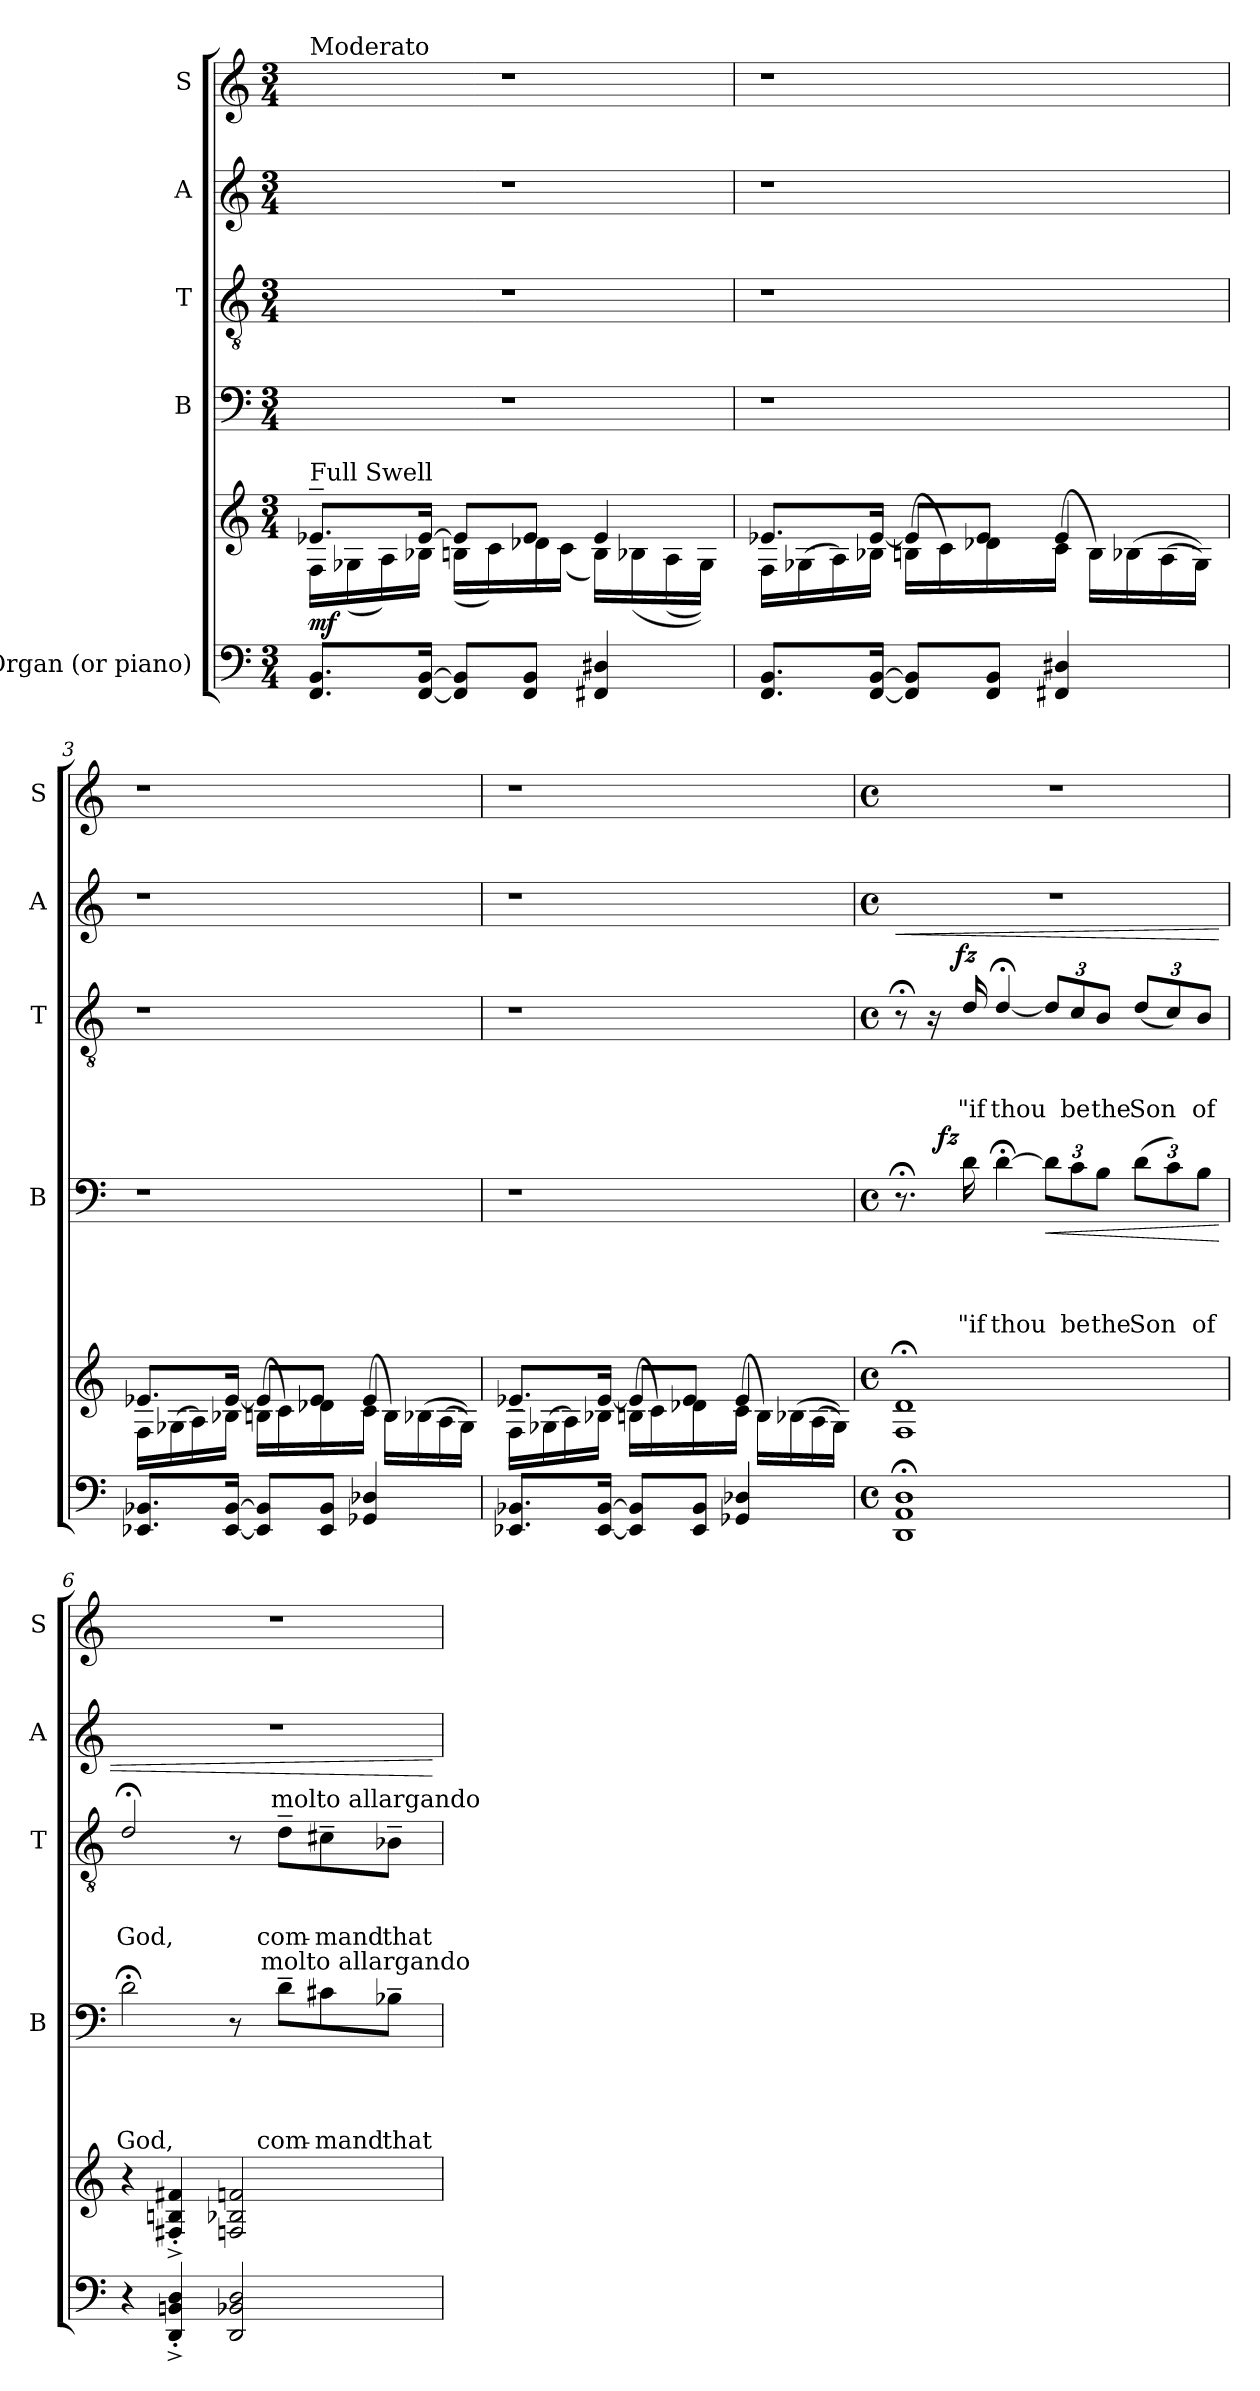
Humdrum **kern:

**kern	**kern	**dynam	**kern	**text	**text	**text	**text	**dynam	**kern	**text	**text	**text	**dynam	**kern	**dynam	**kern
*part5	*part5	*part5	*part4	*part4	*part4	*part4	*part4	*part4	*part3	*part3	*part3	*part3	*part3	*part2	*part2	*part1
*staff6	*staff5	*staff5/6	*staff4	*staff4	*staff4	*staff4	*staff4	*staff4	*staff3	*staff3	*staff3	*staff3	*staff3	*staff2	*staff2	*staff1
*I"Organ (or piano)	*	*	*I"B	*	*	*	*	*	*I"T	*	*	*	*	*I"A	*	*I"S
*	*	*	*I'B	*	*	*	*	*	*I'T	*	*	*	*	*I'A	*	*I'S
!!LO:PB:g=z
*clefF4	*clefG2	*	*clefF4	*	*	*	*	*	*clefGv2	*	*	*	*	*clefG2	*	*clefG2
*k[]	*k[]	*	*k[]	*	*	*	*	*	*k[]	*	*	*	*	*k[]	*	*k[]
*C:	*C:	*	*C:	*	*	*	*	*	*C:	*	*	*	*	*C:	*	*C:
*M3/4	*M3/4	*	*M3/4	*	*	*	*	*	*M3/4	*	*	*	*	*M3/4	*	*M3/4
=1	=1	=1	=1	=1	=1	=1	=1	=1	=1	=1	=1	=1	=1	=1	=1	=1
*	*^	*	*	*	*	*	*	*	*	*	*	*	*	*	*	*
!	!	!	!	!	!	!	!	!	!	!	!	!	!	!	!	!	!LO:TX:a:t=Moderato
!	!LO:TX:a:t=Full Swell	!	!	!	!	!	!	!	!	!	!	!	!	!	!	!	!
!	!	!	!LO:DY:b	!LO:N:vis=1	!	!	!	!	!	!LO:N:vis=1	!	!	!	!	!LO:N:vis=1	!	!LO:N:vis=1
8.FF/ 8.BB/L	8.e-X~>/L	16F\LL	mf	2.r	.	.	.	.	.	2.r	.	.	.	.	2.r	.	2.r
.	.	(>16G-X\	.	.	.	.	.	.	.	.	.	.	.	.	.	.	.
.	.	16A\)	.	.	.	.	.	.	.	.	.	.	.	.	.	.	.
[<16FF/ [>16BB/Jk	[>16e-/Jk	16B-X\JJ	.	.	.	.	.	.	.	.	.	.	.	.	.	.	.
8FF/] 8BB/]L	8e-/L]	(>16Bn\LL	.	.	.	.	.	.	.	.	.	.	.	.	.	.	.
.	.	16c\)	.	.	.	.	.	.	.	.	.	.	.	.	.	.	.
8FF/ 8BB/J	8e-/J	16d-X\	.	.	.	.	.	.	.	.	.	.	.	.	.	.	.
.	.	(>16c\JJ	.	.	.	.	.	.	.	.	.	.	.	.	.	.	.
4FF#X/ 4D#X/	4e-/	16B\LL)	.	.	.	.	.	.	.	.	.	.	.	.	.	.	.
.	.	(>16B-X\	.	.	.	.	.	.	.	.	.	.	.	.	.	.	.
.	.	(>16A\	.	.	.	.	.	.	.	.	.	.	.	.	.	.	.
.	.	16G-\JJ))	.	.	.	.	.	.	.	.	.	.	.	.	.	.	.
=2	=2	=2	=2	=2	=2	=2	=2	=2	=2	=2	=2	=2	=2	=2	=2	=2	=2
!	!	!	!	!LO:N:vis=1	!	!	!	!	!	!LO:N:vis=1	!	!	!	!	!LO:N:vis=1	!	!LO:N:vis=1
8.FF/ 8.BB/L	16F\LL	8.e-X/L	.	2.r	.	.	.	.	.	2.r	.	.	.	.	2.r	.	2.r
.	(>16G-X\	.	.	.	.	.	.	.	.	.	.	.	.	.	.	.	.
.	16A\)	.	.	.	.	.	.	.	.	.	.	.	.	.	.	.	.
[<16FF/ [>16BB/Jk	16B-X\JJ	[>16e-/Jk	.	.	.	.	.	.	.	.	.	.	.	.	.	.	.
8FF/] 8BB/]L	(>16Bn\LL	8e-/L]	.	.	.	.	.	.	.	.	.	.	.	.	.	.	.
.	16c\)	.	.	.	.	.	.	.	.	.	.	.	.	.	.	.	.
8FF/ 8BB/J	16d-X\	8e-/J	.	.	.	.	.	.	.	.	.	.	.	.	.	.	.
.	16ryy	.	.	.	.	.	.	.	.	.	.	.	.	.	.	.	.
4FF#X/ 4D#X/	(>16c\JJ	4e-/	.	.	.	.	.	.	.	.	.	.	.	.	.	.	.
.	16B\LL)	.	.	.	.	.	.	.	.	.	.	.	.	.	.	.	.
.	(>16B-X\	.	.	.	.	.	.	.	.	.	.	.	.	.	.	.	.
.	(>16A\	.	.	.	.	.	.	.	.	.	.	.	.	.	.	.	.
16ryy	16G-\JJ))	16ryy	.	16ryy	.	.	.	.	.	16ryy	.	.	.	.	16ryy	.	16ryy
=3	=3	=3	=3	=3	=3	=3	=3	=3	=3	=3	=3	=3	=3	=3	=3	=3	=3
!	!	!	!	!LO:N:vis=1	!	!	!	!	!	!LO:N:vis=1	!	!	!	!	!LO:N:vis=1	!	!LO:N:vis=1
8.EE-X/ 8.BB-X/L	16F\LL	8.e-X/L	.	2.r	.	.	.	.	.	2.r	.	.	.	.	2.r	.	2.r
.	(>16G-X\	.	.	.	.	.	.	.	.	.	.	.	.	.	.	.	.
.	16A\)	.	.	.	.	.	.	.	.	.	.	.	.	.	.	.	.
[<16EE-/ [>16BB-/Jk	16B-X\JJ	[>16e-/Jk	.	.	.	.	.	.	.	.	.	.	.	.	.	.	.
8EE-/] 8BB-/]L	(>16Bn\LL	8e-/L]	.	.	.	.	.	.	.	.	.	.	.	.	.	.	.
.	16c\)	.	.	.	.	.	.	.	.	.	.	.	.	.	.	.	.
8EE-/ 8BB-/J	16d-X\	8e-/J	.	.	.	.	.	.	.	.	.	.	.	.	.	.	.
.	16ryy	.	.	.	.	.	.	.	.	.	.	.	.	.	.	.	.
4GG-X/ 4D-X/	(>16c\JJ	4e-/	.	.	.	.	.	.	.	.	.	.	.	.	.	.	.
.	16B\LL)	.	.	.	.	.	.	.	.	.	.	.	.	.	.	.	.
.	(>16B-X\	.	.	.	.	.	.	.	.	.	.	.	.	.	.	.	.
.	(>16A\	.	.	.	.	.	.	.	.	.	.	.	.	.	.	.	.
16ryy	16G-\JJ))	16ryy	.	16ryy	.	.	.	.	.	16ryy	.	.	.	.	16ryy	.	16ryy
=4	=4	=4	=4	=4	=4	=4	=4	=4	=4	=4	=4	=4	=4	=4	=4	=4	=4
!	!	!	!	!LO:N:vis=1	!	!	!	!	!	!LO:N:vis=1	!	!	!	!	!LO:N:vis=1	!	!LO:N:vis=1
8.EE-X/ 8.BB-X/L	16F\LL	8.e-X~>/L	.	2.r	.	.	.	.	.	2.r	.	.	.	.	2.r	.	2.r
.	(>16G-X\	.	.	.	.	.	.	.	.	.	.	.	.	.	.	.	.
.	16A\)	.	.	.	.	.	.	.	.	.	.	.	.	.	.	.	.
[<16EE-/ [>16BB-/Jk	16B-X\JJ	[>16e-/Jk	.	.	.	.	.	.	.	.	.	.	.	.	.	.	.
8EE-/] 8BB-/]L	(>16Bn\LL	8e-/L]	.	.	.	.	.	.	.	.	.	.	.	.	.	.	.
.	16c\)	.	.	.	.	.	.	.	.	.	.	.	.	.	.	.	.
8EE-/ 8BB-/J	16d-X\	8e-/J	.	.	.	.	.	.	.	.	.	.	.	.	.	.	.
.	16ryy	.	.	.	.	.	.	.	.	.	.	.	.	.	.	.	.
4GG-X/ 4D-X/	(>16c\JJ	4e-/	.	.	.	.	.	.	.	.	.	.	.	.	.	.	.
.	16B\LL)	.	.	.	.	.	.	.	.	.	.	.	.	.	.	.	.
.	(>16B-X\	.	.	.	.	.	.	.	.	.	.	.	.	.	.	.	.
.	(>16A\	.	.	.	.	.	.	.	.	.	.	.	.	.	.	.	.
16ryy	16G-\JJ))	16ryy	.	16ryy	.	.	.	.	.	16ryy	.	.	.	.	16ryy	.	16ryy
*	*v	*v	*	*	*	*	*	*	*	*	*	*	*	*	*	*	*
!!LO:LB:g=z
=5	=5	=5	=5	=5	=5	=5	=5	=5	=5	=5	=5	=5	=5	=5	=5	=5
*M4/4	*M4/4	*	*M4/4	*	*	*	*	*	*M4/4	*	*	*	*	*M4/4	*	*M4/4
*met(c)	*met(c)	*	*met(c)	*	*	*	*	*	*met(c)	*	*	*	*	*met(c)	*	*met(c)
*	*^	*	*	*	*	*	*	*	*	*	*	*	*	*	*	*
!	!	!	!	!	!	!	!	!	!	!	!	!	!	!	!	!LO:HP:b	!
*	*v	*v	*	*^	*	*	*	*	*	*^	*	*	*	*	*	*	*
1DD; 1AA; 1D;	1F; 1d;	.	8.r;<	12..ryy	.	.	.	.	.	8r;<	6ryy	.	.	.	.	1r	<	1r
.	.	.	.	.	.	.	.	.	.	16rA	.	.	.	.	.	.	.	.
!	!	!	!	!	!	!	!	!	!LO:DY:a	!	!	!	!	!	!	!	!	!
.	.	.	.	3%2ryy	.	.	.	.	fz	.	.	.	.	.	.	.	.	.
.	.	.	.	.	.	.	.	.	.	.	96ryy	.	.	.	.	.	.	.
!	!	!	!	!	!	!	!	!	!	!	!	!	!	!	!LO:DY:a	!	!	!
.	.	.	.	.	.	.	.	.	.	.	3%2ryy	.	.	.	fz	.	.	.
!	!	!	!	!	!	!	!	!LO:LY:b	!	!	!	!	!	!LO:LY:b	!	!	!	!
.	.	.	16d\	.	.	.	.	"if	.	16d/	.	.	.	"if	.	.	.	.
!	!	!	!	!	!	!	!	!LO:LY:b	!	!	!	!	!	!LO:LY:b	!	!	!	!
.	.	.	[>4d;<\	.	.	.	.	thou	.	[<4d;</	.	.	.	thou	.	.	.	.
*	*	*	*Xbrackettup	*	*	*	*	*	*	*	*	*	*	*	*	*	*	*
!	!	!	!	!	!	!	!	!	!LO:HP:b	!	!	!	!	!	!	!	!	!
*	*	*	*	*	*	*	*	*	*	*Xbrackettup	*	*	*	*	*	*	*	*
.	.	.	12d\L]	.	.	.	.	.	<	12d/L]	.	.	.	.	.	.	.	.
!	!	!	!	!	!	!	!	!LO:LY:b	!	!	!	!	!	!LO:LY:b	!	!	!	!
.	.	.	12c\	.	.	.	.	be	.	12c/	.	.	.	be	.	.	.	.
!	!	!	!	!	!	!	!	!LO:LY:b	!	!	!	!	!	!LO:LY:b	!	!	!	!
.	.	.	12B\J	.	.	.	.	the	.	12B/J	.	.	.	the	.	.	.	.
!	!	!	!	!	!	!	!	!LO:LY:b	!	!	!	!	!	!LO:LY:b	!	!	!	!
.	.	.	(>12d\L	.	.	.	.	Son	.	(<12d/L	.	.	.	Son	.	.	.	.
.	.	.	.	6ryy	.	.	.	.	.	.	.	.	.	.	.	.	.	.
.	.	.	12c\)	.	.	.	.	.	.	12c/)	.	.	.	.	.	.	.	.
.	.	.	.	.	.	.	.	.	.	.	12...ryy	.	.	.	.	.	.	.
!	!	!	!	!	!	!	!	!LO:LY:b	!	!	!	!	!	!LO:LY:b	!	!	!	!
.	.	.	12B\J	.	.	.	.	of	.	12B/J	.	.	.	of	.	.	.	.
.	.	.	.	48ryy	.	.	.	.	.	.	.	.	.	.	.	.	.	.
.	.	.	.	.	.	.	.	.	[	.	.	.	.	.	.	.	.	.
=6	=6	=6	=6	=6	=6	=6	=6	=6	=6	=6	=6	=6	=6	=6	=6	=6	=6	=6
!	!	!	!	!	!	!	!	!LO:LY:b	!	!	!	!	!	!LO:LY:b	!	!	!	!
4r	4r	.	2d;<\	2ryy	.	.	.	God,	.	2d;</	3ryy	.	.	God,	.	1r	.	1r
4DD/^<'< 4BBn/^<'< 4D/^<'<	4F#X/^<'< 4Bn/^<'< 4f#X/^<'<	.	.	.	.	.	.	.	.	.	.	.	.	.	.	.	.	.
.	.	.	.	.	.	.	.	.	.	.	6ryy	.	.	.	.	.	.	.
2DD/ 2BB-X/ 2D/	2Fn/ 2B-X/ 2fn/	.	8r	16.ryy	.	.	.	.	.	8r	12ryy	.	.	.	.	.	.	.
.	.	.	.	.	.	.	.	.	.	.	48.ryy	.	.	.	.	.	.	.
!	!	!	!	!LO:TX:a:t=molto allargando	!	!	!	!	!	!	!	!	!	!	!	!	!	!
.	.	.	.	4ryy	.	.	.	.	.	.	.	.	.	.	.	.	.	.
!	!	!	!	!	!	!	!	!	!	!	!LO:TX:a:t=molto allargando	!	!	!	!	!	!	!
.	.	.	.	.	.	.	.	.	.	.	3ryy	.	.	.	.	.	.	.
!	!	!	!	!	!	!	!	!LO:LY:b	!	!	!	!	!	!LO:LY:b	!	!	!	!
.	.	.	8d~>\L	.	.	.	.	com-	.	8d~>\L	.	.	.	com-	.	.	.	.
!	!	!	!	!	!	!	!	!LO:LY:b	!	!	!	!	!	!LO:LY:b	!	!	!	!
.	.	.	8c#X\	.	.	.	.	-mand	.	8c#X~>\	.	.	.	-mand	.	.	.	.
.	.	.	.	8ryy	.	.	.	.	.	.	.	.	.	.	.	.	.	.
!	!	!	!	!	!	!	!	!LO:LY:b	!	!	!	!	!	!LO:LY:b	!	!	!	!
.	.	.	8B-X~>\J	.	.	.	.	that	.	8B-X~>\J	.	.	.	that	.	.	.	.
.	.	.	.	.	.	.	.	.	.	.	24ryy	.	.	.	.	.	.	.
.	.	.	.	32ryy	.	.	.	.	.	.	.	.	.	.	.	.	.	.
.	.	.	.	.	.	.	.	.	.	.	96ryy	.	.	.	.	.	.	.
.	.	.	.	.	.	.	.	.	.	.	.	.	.	.	.	.	[	.
*	*	*	*v	*v	*	*	*	*	*	*	*	*	*	*	*	*	*	*
*	*	*	*	*	*	*	*	*	*v	*v	*	*	*	*	*	*	*
=	=	=	=	=	=	=	=	=	=	=	=	=	=	=	=	=
*-	*-	*-	*-	*-	*-	*-	*-	*-	*-	*-	*-	*-	*-	*-	*-	*-
